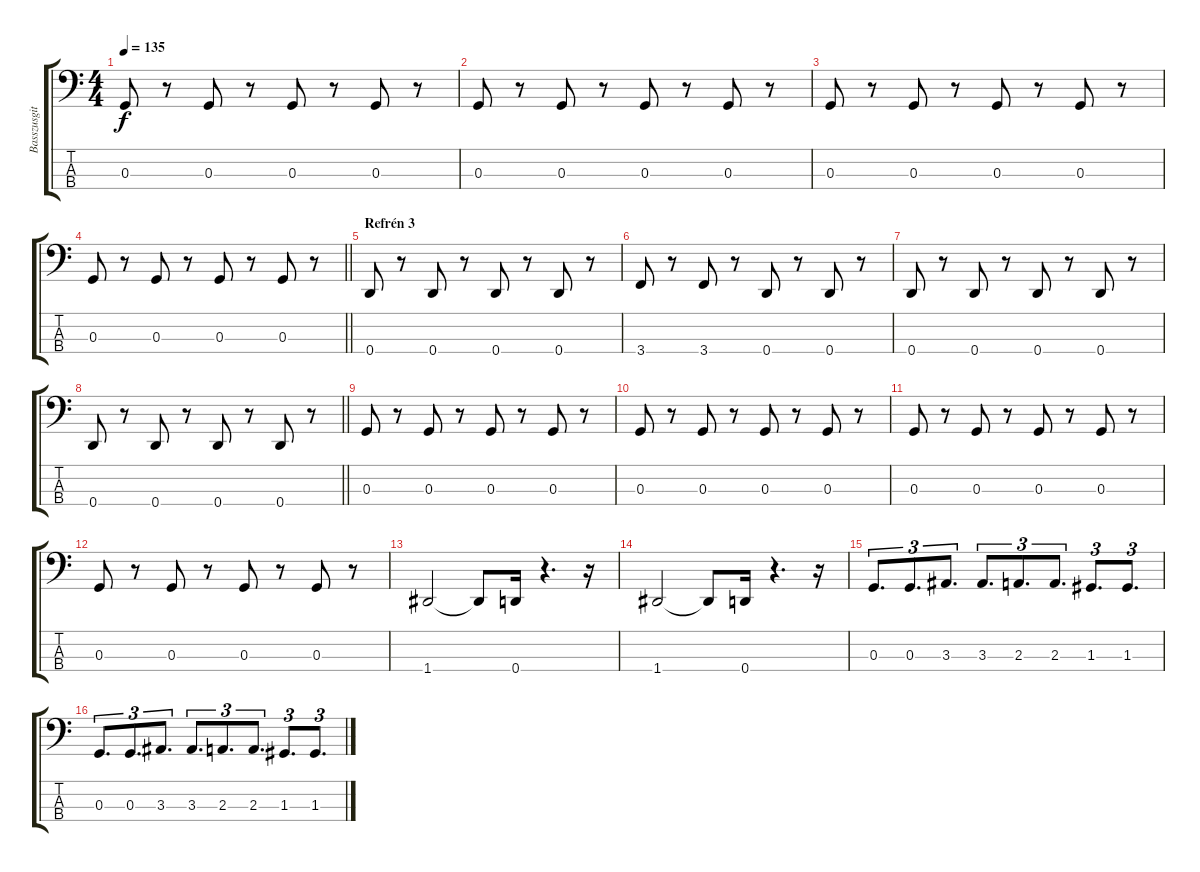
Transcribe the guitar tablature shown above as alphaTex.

\track ("Basszusgitár" "Basszusgit") {instrument electricbassfinger}
\staff {score tabs}
\tuning (F2 C2 G1 D1) {hide}
\ts (4 4)
\tempo 135
\clef f4
\ks c
0.3.8{dy f} r.8 0.3.8 r.8 0.3.8 r.8 0.3.8 r.8 |
0.3.8 r.8 0.3.8 r.8 0.3.8 r.8 0.3.8 r.8 |
0.3.8 r.8 0.3.8 r.8 0.3.8 r.8 0.3.8 r.8 |
\barLineRight lightlight
0.3.8 r.8 0.3.8 r.8 0.3.8 r.8 0.3.8 r.8 |
\section ("" "Refrén 3")
0.4.8 r.8 0.4.8 r.8 0.4.8 r.8 0.4.8 r.8 |
3.4.8 r.8 3.4.8 r.8 0.4.8 r.8 0.4.8 r.8 |
0.4.8 r.8 0.4.8 r.8 0.4.8 r.8 0.4.8 r.8 |
\barLineRight lightlight
0.4.8 r.8 0.4.8 r.8 0.4.8 r.8 0.4.8 r.8 |
0.3.8 r.8 0.3.8 r.8 0.3.8 r.8 0.3.8 r.8 |
0.3.8 r.8 0.3.8 r.8 0.3.8 r.8 0.3.8 r.8 |
0.3.8 r.8 0.3.8 r.8 0.3.8 r.8 0.3.8 r.8 |
0.3.8 r.8 0.3.8 r.8 0.3.8 r.8 0.3.8 r.8 |
1.4.2 1.4{t}.8 0.4.16 r.4{d tu (3 2)} r.16 |
1.4.2 1.4{t}.8 0.4.16 r.4{d tu (3 2)} r.16 |
0.3.8{d tu (3 2)} 0.3.8{d tu (3 2)} 3.3.8{d tu (3 2)} 3.3.8{d tu (3 2)} 2.3.8{d tu (3 2)} 2.3.8{d tu (3 2)} 1.3.8{d tu (3 2)} 1.3.8{d tu (3 2)} |
0.3.8{d tu (3 2)} 0.3.8{d tu (3 2)} 3.3.8{d tu (3 2)} 3.3.8{d tu (3 2)} 2.3.8{d tu (3 2)} 2.3.8{d tu (3 2)} 1.3.8{d tu (3 2)} 1.3.8{d tu (3 2)}
